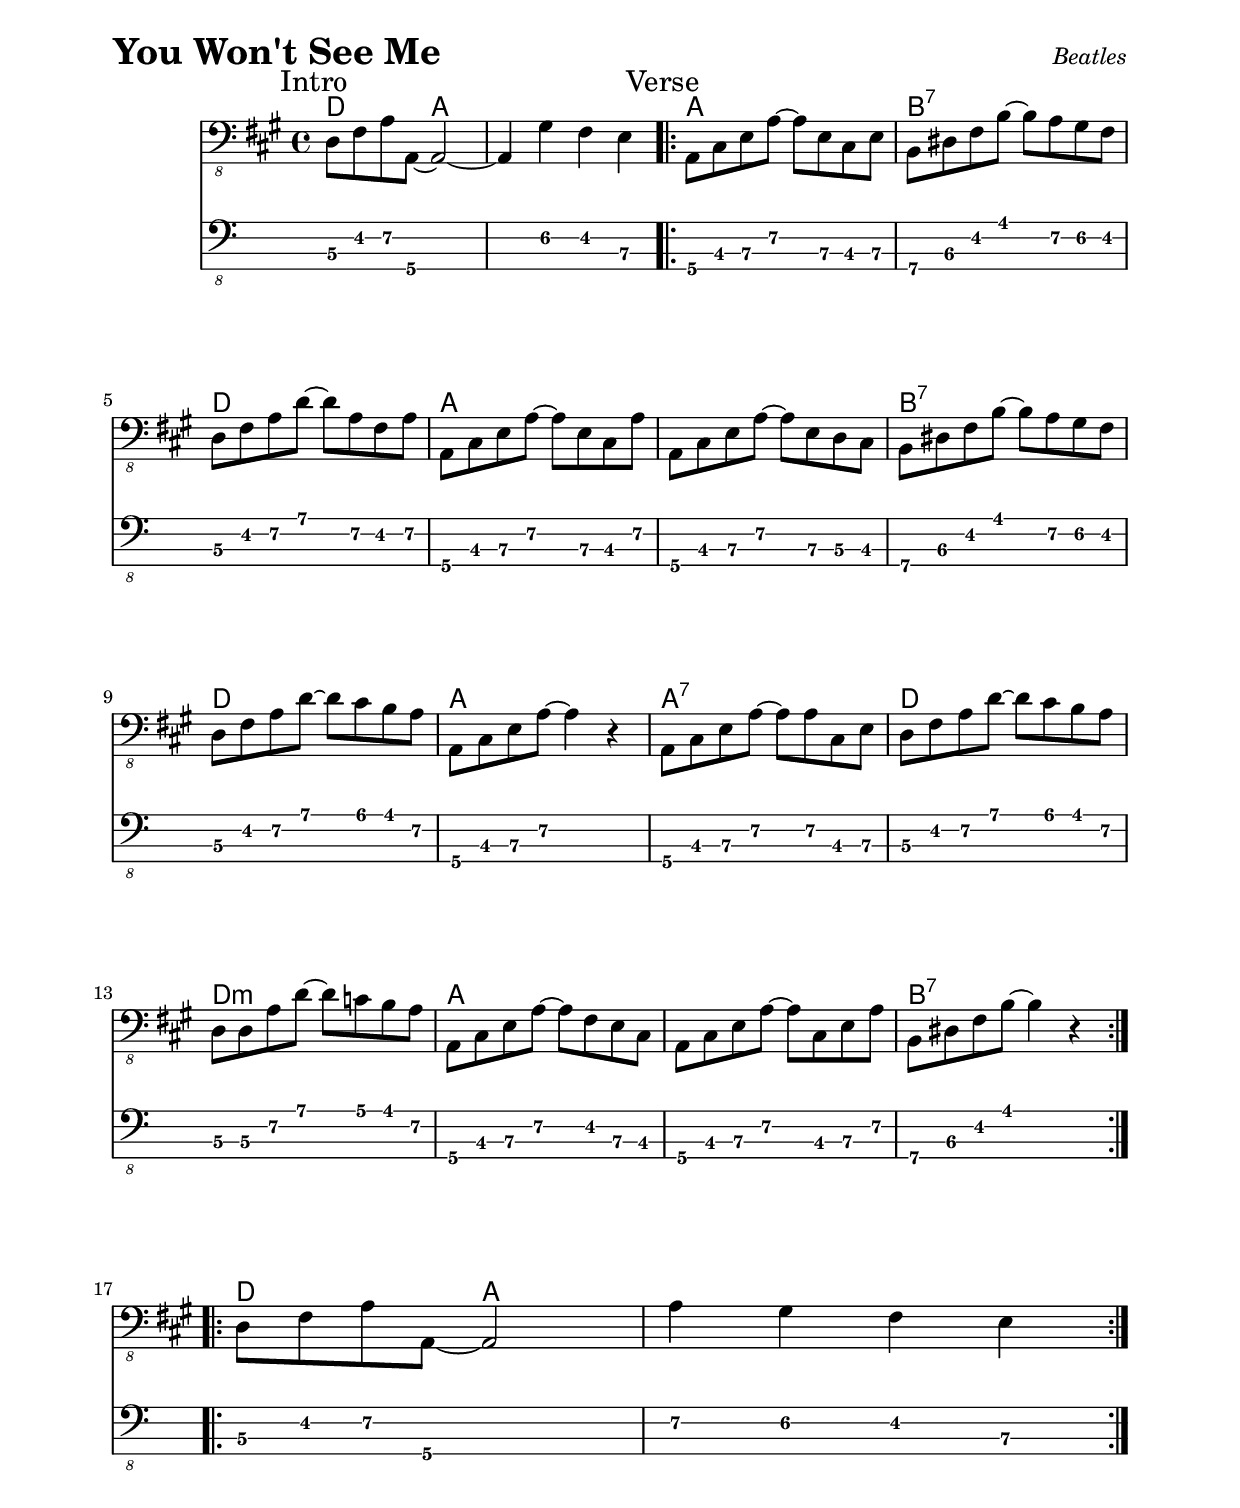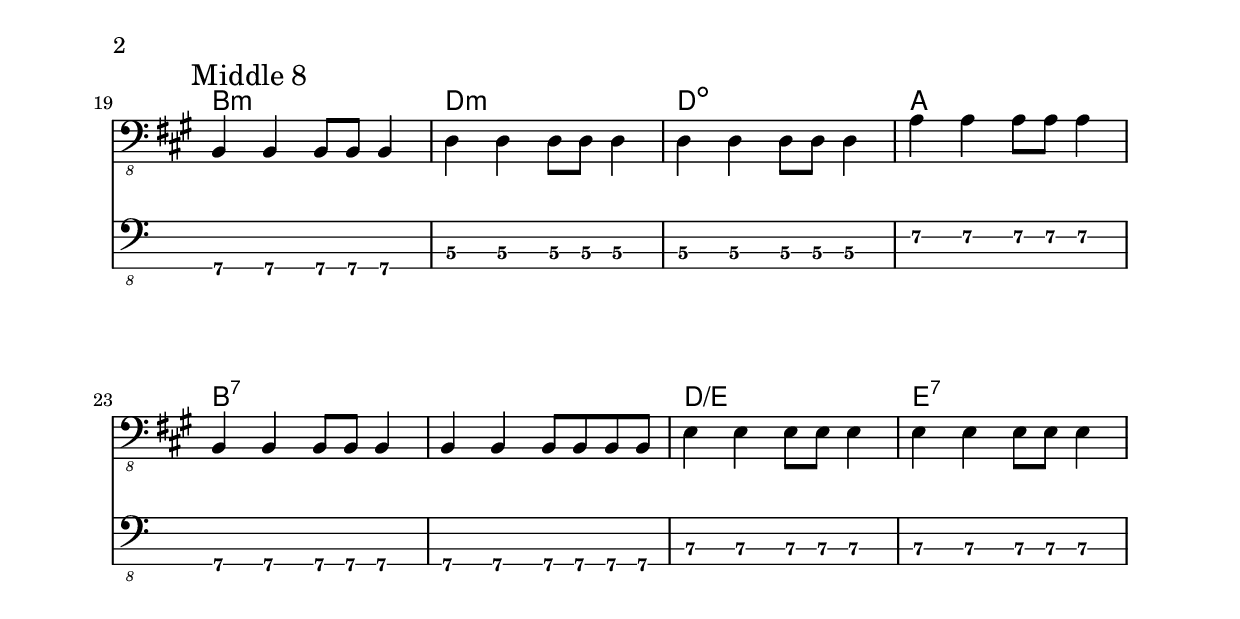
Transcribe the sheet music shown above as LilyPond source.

% LilyBin

\version "2.18.0"
\include "english.ly"

% If swing needed
%#(load "../scm/swing.scm")

\header {
  piece = \markup { \fontsize #4 \bold "You Won't See Me" }
  opus = \markup { \italic "Beatles" }
}

\paper { 
  left-margin = 0.75\in
  right-margin = 0.75\in
  top-margin = 1\in
  bottom-margin = 1\in
}

global = {
  % \tempo "" 4 = xx
  % \time 4/4
  % \compressFullBarRests
  % \override MultiMeasureRest.expand-limit = #2
}

my_notes = \relative c {
  \clef "bass_8"
  \key a \major
  %% intro
  \mark \markup { Intro }
  d,8 fs a a,~ a2~ | a4 gs' fs e \bar ".|:"
  
  %% verse
  \mark \markup { Verse }
  a,8 cs e a~ a e cs e | b ds fs b~ b a gs fs | d fs a d~ d a fs a | a, cs e a~ a e cs a' |
  a, cs e a~ a e d cs | b ds fs b~ b a gs fs | d fs a d~ d cs b a | a, cs e a~ a4 r4 |
  a,8 cs e a~ a a cs, e | d fs a d~ d cs b a | d, d a' d~ d c b a | a, cs e a~ a fs e cs |
  a cs e a~ a cs, e a | b, ds fs b~ b4 r4 \bar ":.|.:" \break
  d,8 fs a a,~ a2 | a'4 gs fs e \bar ":|." \break
  
  %% middle 8
  \pageBreak
  \mark \markup { Middle 8 }
  b4 b4 b8 b8 b4 | d4 d4 d8 d8 d4 | d4 d4 d8 d8 d4 | a'4 a4 a8 a8 a4 | \break
  b,4 b4 b8 b8 b4 | b4 b4 b8 b8 b8 b8 | e4 e4 e8 e8 e4 | e4 e4 e8 e8 e4 |
  
}

my_chords = \chordmode {
  \set majorSevenSymbol = \markup { maj7 }
  %% intro
  d2 a2 | a1 |
  
  %% verse
  \set chordChanges = ##f a1 \set chordChanges = ##t | b:7 | d | a |
  a | b:7 | d | a | 
  a:7 | d | d:min | a |
  a | b:7 | d2 a2 | a1 |
  
  %% middle 8
  b:min | d:min | d:dim | a |
  b:7 | b:7 | d/e | e:7 |
}

my_music = <<
  \new ChordNames {
    \set ChordNames.midiInstrument = "percussive organ"
    \set ChordNames.midiMaximumVolume = #0.2
    \set chordChanges = ##t
    \global
    \my_chords
  }
  \new Staff {
    \set Staff.midiInstrument = #"electric bass (finger)"
    \set Staff.midiMinimumVolume = #0.7
    \set Staff.midiMaximumVolume = #0.95
    \global
    \my_notes
  }
  \tag #'scoreOnly
  \new TabStaff
    \with { stringTunings = #bass-tuning } 
  { 
    \set TabStaff.minimumFret = #3
    \set TabStaff.restrainOpenStrings = ##t
    \global
    \my_notes
  }
>>
  
\score {
  \removeWithTag #'midiOnly \my_music
  \layout {
    \context {
      \Score \override StringNumber #'stencil = ##f 
    }
  }
}

\score {
  \removeWithTag #'scoreOnly \unfoldRepeats \my_music
  \midi {}
}
